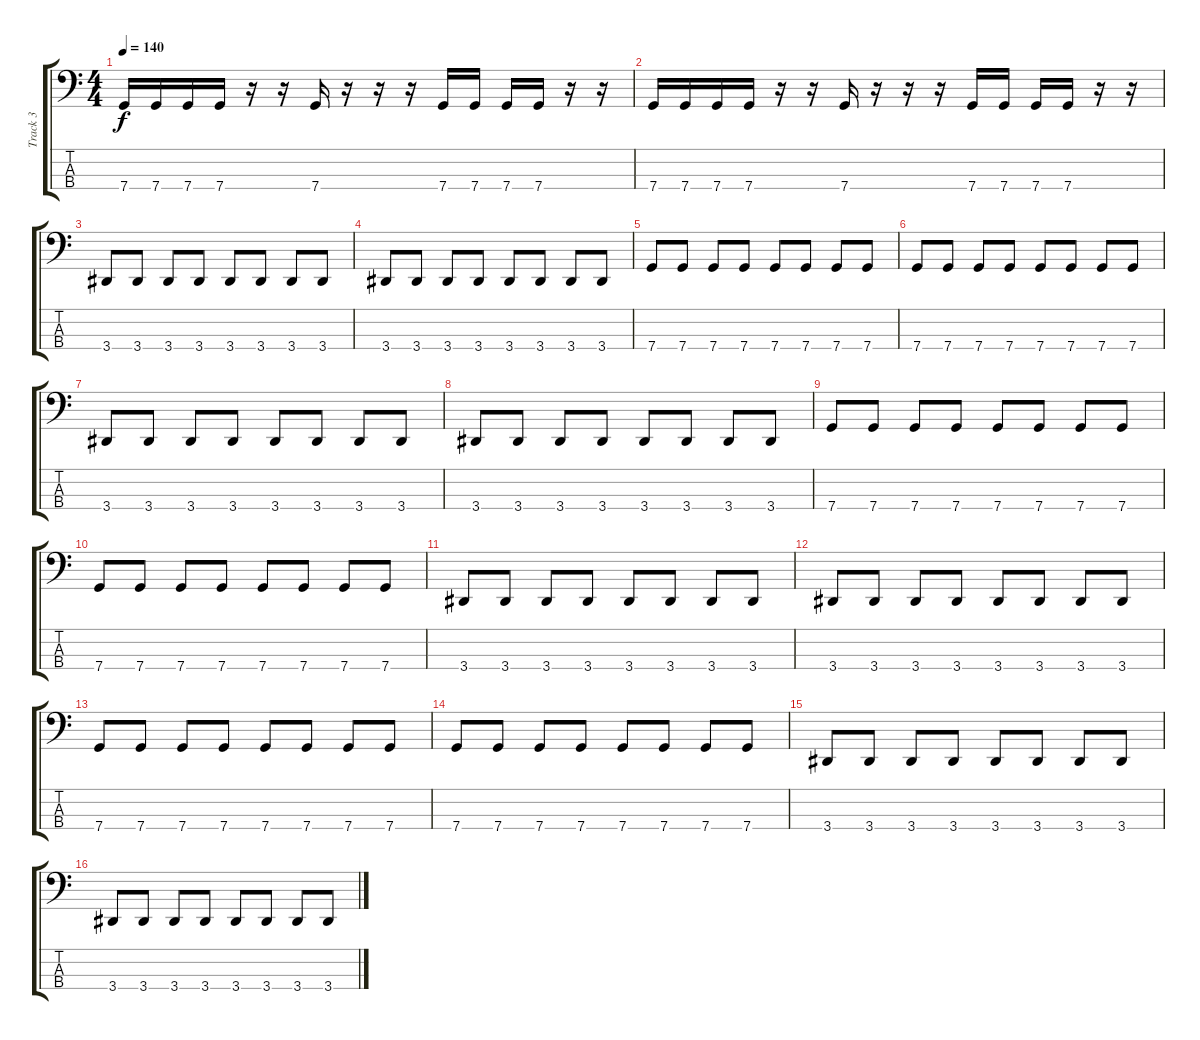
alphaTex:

\track ("Track 3" "Track 3") {instrument electricbasspick}
\staff {score tabs}
\tuning (F2 C2 G1 C1) {hide}
\ts (4 4)
\tempo 140
\clef f4
\ks c
7.4.16{dy f} 7.4.16 7.4.16 7.4.16 r.16 r.16 7.4.16 r.16 r.16 r.16 7.4.16 7.4.16 7.4.16 7.4.16 r.16 r.16 |
7.4.16 7.4.16 7.4.16 7.4.16 r.16 r.16 7.4.16 r.16 r.16 r.16 7.4.16 7.4.16 7.4.16 7.4.16 r.16 r.16 |
3.4.8 3.4.8 3.4.8 3.4.8 3.4.8 3.4.8 3.4.8 3.4.8 |
3.4.8 3.4.8 3.4.8 3.4.8 3.4.8 3.4.8 3.4.8 3.4.8 |
7.4.8 7.4.8 7.4.8 7.4.8 7.4.8 7.4.8 7.4.8 7.4.8 |
7.4.8 7.4.8 7.4.8 7.4.8 7.4.8 7.4.8 7.4.8 7.4.8 |
3.4.8 3.4.8 3.4.8 3.4.8 3.4.8 3.4.8 3.4.8 3.4.8 |
3.4.8 3.4.8 3.4.8 3.4.8 3.4.8 3.4.8 3.4.8 3.4.8 |
7.4.8 7.4.8 7.4.8 7.4.8 7.4.8 7.4.8 7.4.8 7.4.8 |
7.4.8 7.4.8 7.4.8 7.4.8 7.4.8 7.4.8 7.4.8 7.4.8 |
3.4.8 3.4.8 3.4.8 3.4.8 3.4.8 3.4.8 3.4.8 3.4.8 |
3.4.8 3.4.8 3.4.8 3.4.8 3.4.8 3.4.8 3.4.8 3.4.8 |
7.4.8 7.4.8 7.4.8 7.4.8 7.4.8 7.4.8 7.4.8 7.4.8 |
7.4.8 7.4.8 7.4.8 7.4.8 7.4.8 7.4.8 7.4.8 7.4.8 |
3.4.8 3.4.8 3.4.8 3.4.8 3.4.8 3.4.8 3.4.8 3.4.8 |
3.4.8 3.4.8 3.4.8 3.4.8 3.4.8 3.4.8 3.4.8 3.4.8
